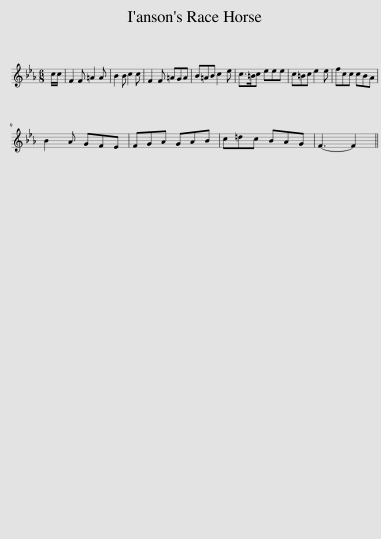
X:1
L:1/8
M:6/8
I:linebreak $
K:Eb
V:1 treble
V:1
 c/c/ | F2 F =A2 A | B2 B c2 c | F2 F =AGA | B=AB c2 e | %5
 c>=Bc eee | c=Bc e2 e | fcc cBA |$ B2 A GFE | FGA GAB | %10
 c=dc BAG | F3- F2 || %12
